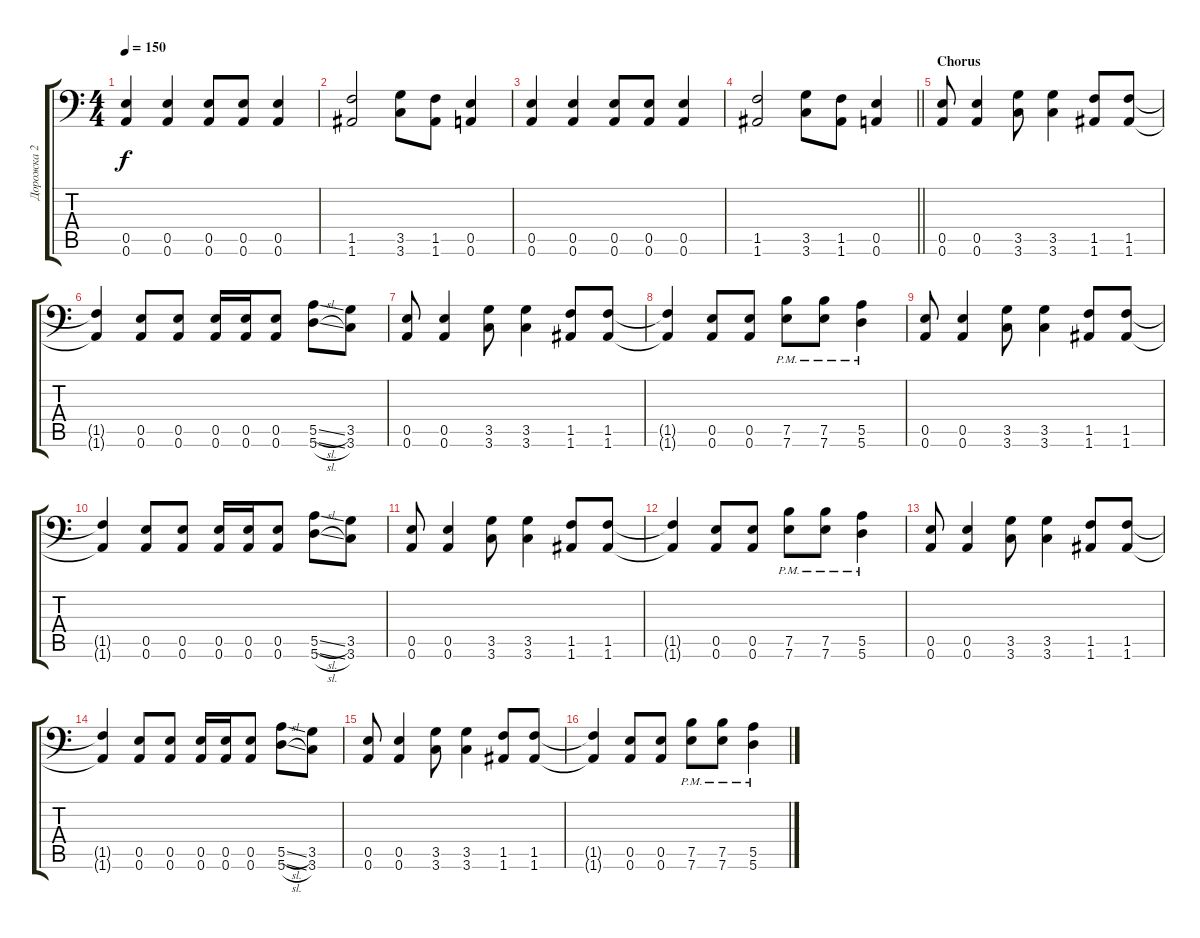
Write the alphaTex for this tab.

\track ("Дорожка 2" "Дорожка 2") {instrument overdrivenguitar}
\staff {score tabs}
\tuning (B3 Gb3 D3 A2 E2 A1) {hide}
\ts (4 4)
\tempo 150
\clef f4
\ks c
(0.5 0.6).4{dy f} (0.5 0.6).4 (0.5 0.6).8 (0.5 0.6).8 (0.5 0.6).4 |
(1.5 1.6).2 (3.5 3.6).8 (1.5 1.6).8 (0.5 0.6).4 |
(0.5 0.6).4 (0.5 0.6).4 (0.5 0.6).8 (0.5 0.6).8 (0.5 0.6).4 |
\barLineRight lightlight
(1.5 1.6).2 (3.5 3.6).8 (1.5 1.6).8 (0.5 0.6).4 |
\section ("" "Chorus")
(0.5 0.6).8 (0.5 0.6).4 (3.5 3.6).8 (3.5 3.6).4 (1.5 1.6).8 (1.5 1.6).8 |
(1.5{t} 1.6{t}).4 (0.5 0.6).8 (0.5 0.6).8 (0.5 0.6).16 (0.5 0.6).16 (0.5 0.6).8 (5.5{sl} 5.6{sl}).8 (3.5 3.6).8 |
(0.5 0.6).8 (0.5 0.6).4 (3.5 3.6).8 (3.5 3.6).4 (1.5 1.6).8 (1.5 1.6).8 |
(1.5{t} 1.6{t}).4 (0.5 0.6).8 (0.5 0.6).8 (7.5{pm} 7.6{pm}).8 (7.5{pm} 7.6{pm}).8 (5.5{pm} 5.6{pm}).4 |
(0.5 0.6).8 (0.5 0.6).4 (3.5 3.6).8 (3.5 3.6).4 (1.5 1.6).8 (1.5 1.6).8 |
(1.5{t} 1.6{t}).4 (0.5 0.6).8 (0.5 0.6).8 (0.5 0.6).16 (0.5 0.6).16 (0.5 0.6).8 (5.5{sl} 5.6{sl}).8 (3.5 3.6).8 |
(0.5 0.6).8 (0.5 0.6).4 (3.5 3.6).8 (3.5 3.6).4 (1.5 1.6).8 (1.5 1.6).8 |
(1.5{t} 1.6{t}).4 (0.5 0.6).8 (0.5 0.6).8 (7.5{pm} 7.6{pm}).8 (7.5{pm} 7.6{pm}).8 (5.5{pm} 5.6{pm}).4 |
(0.5 0.6).8 (0.5 0.6).4 (3.5 3.6).8 (3.5 3.6).4 (1.5 1.6).8 (1.5 1.6).8 |
(1.5{t} 1.6{t}).4 (0.5 0.6).8 (0.5 0.6).8 (0.5 0.6).16 (0.5 0.6).16 (0.5 0.6).8 (5.5{sl} 5.6{sl}).8 (3.5 3.6).8 |
(0.5 0.6).8 (0.5 0.6).4 (3.5 3.6).8 (3.5 3.6).4 (1.5 1.6).8 (1.5 1.6).8 |
(1.5{t} 1.6{t}).4 (0.5 0.6).8 (0.5 0.6).8 (7.5{pm} 7.6{pm}).8 (7.5{pm} 7.6{pm}).8 (5.5{pm} 5.6{pm}).4
